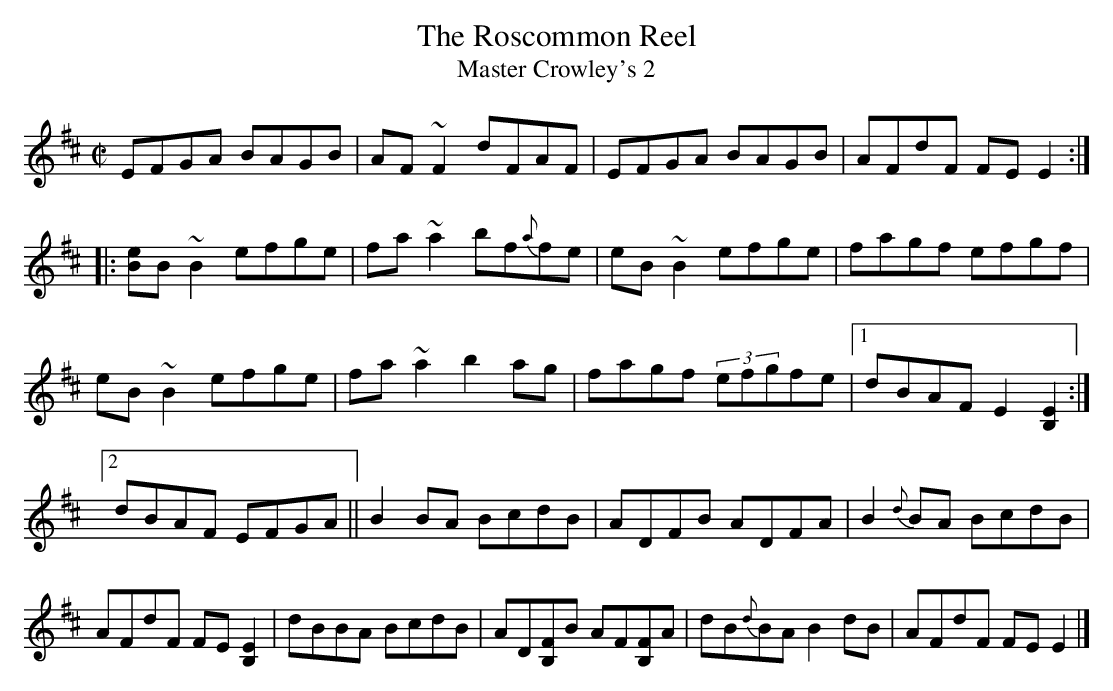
X:1
T:Roscommon Reel, The
T:Master Crowley's 2
M:C|
K:EDor
EFGA BAGB|AF~F2 dFAF|EFGA BAGB|AFdF FEE2::\
[eB]B~B2 efge|fa~a2 bf{a}fe|eB~B2 efge|fagf efgf|\
eB~B2 efge|fa~a2 b2ag|fagf (3efgfe|1dBAF E2[E2B,2]:|2dBAF EFGA||\
B2BA BcdB|ADFB ADFA|B2{d}BA BcdB|AFdF FE[E2B,2]|\
dBBA BcdB|AD[FB,]B AF[FB,]A|dB{d}BA B2dB|AFdF FEE2|]*
